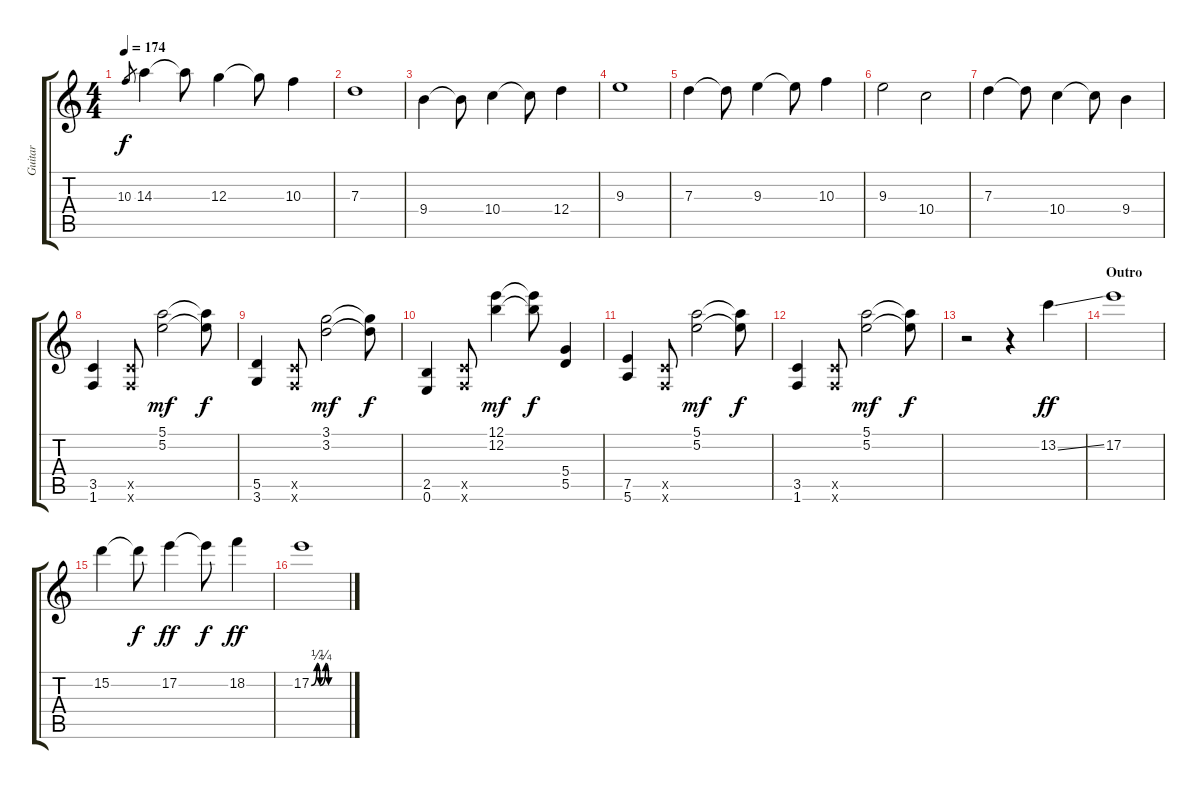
\track ("Guitar" "Guitar") {instrument overdrivenguitar}
\staff {score tabs}
\tuning (E4 B3 G3 D3 A2 E2) {hide}
\ts (4 4)
\tempo 174
\clef g2
\ks c
10.3.8{gr dy f} 14.3.4 14.3{t}.8 12.3.4 12.3{t}.8 10.3.4 |
7.3.1 |
9.4.4 9.4{t}.8 10.4.4 10.4{t}.8 12.4.4 |
9.3.1 |
7.3.4 7.3{t}.8 9.3.4 9.3{t}.8 10.3.4 |
9.3.2 10.4.2 |
7.3.4 7.3{t}.8 10.4.4 10.4{t}.8 9.4.4 |
(3.5 1.6).4{balance 12 instrument overdrivenguitar} (3.5{x} 1.6{x}).8 (5.1 5.2).2{dy mf} (5.1{t} 5.2{t}).8{dy f} |
(5.5 3.6).4 (3.5{x} 1.6{x}).8 (3.1 3.2).2{dy mf} (3.1{t} 3.2{t}).8{dy f} |
(2.5 0.6).4 (3.5{x} 1.6{x}).8 (12.1 12.2).4{dy mf} (12.1{t} 12.2{t}).8{dy f} (5.4 5.5).4 |
(7.5 5.6).4 (3.5{x} 1.6{x}).8 (5.1 5.2).2{dy mf} (5.1{t} 5.2{t}).8{dy f} |
(3.5 1.6).4 (3.5{x} 1.6{x}).8 (5.1 5.2).2{dy mf} (5.1{t} 5.2{t}).8{dy f} |
r.2 r.4 13.2{ss}.4{dy ff balance 8} |
\section ("" "Outro")
17.2.1 |
15.2.4 15.2{t}.8{dy f} 17.2.4{dy ff} 17.2{t}.8{dy f} 18.2.4{dy ff} |
17.2{be (custom 0 0 10 1 15 0 25 1 30 0 60 0)}.1
